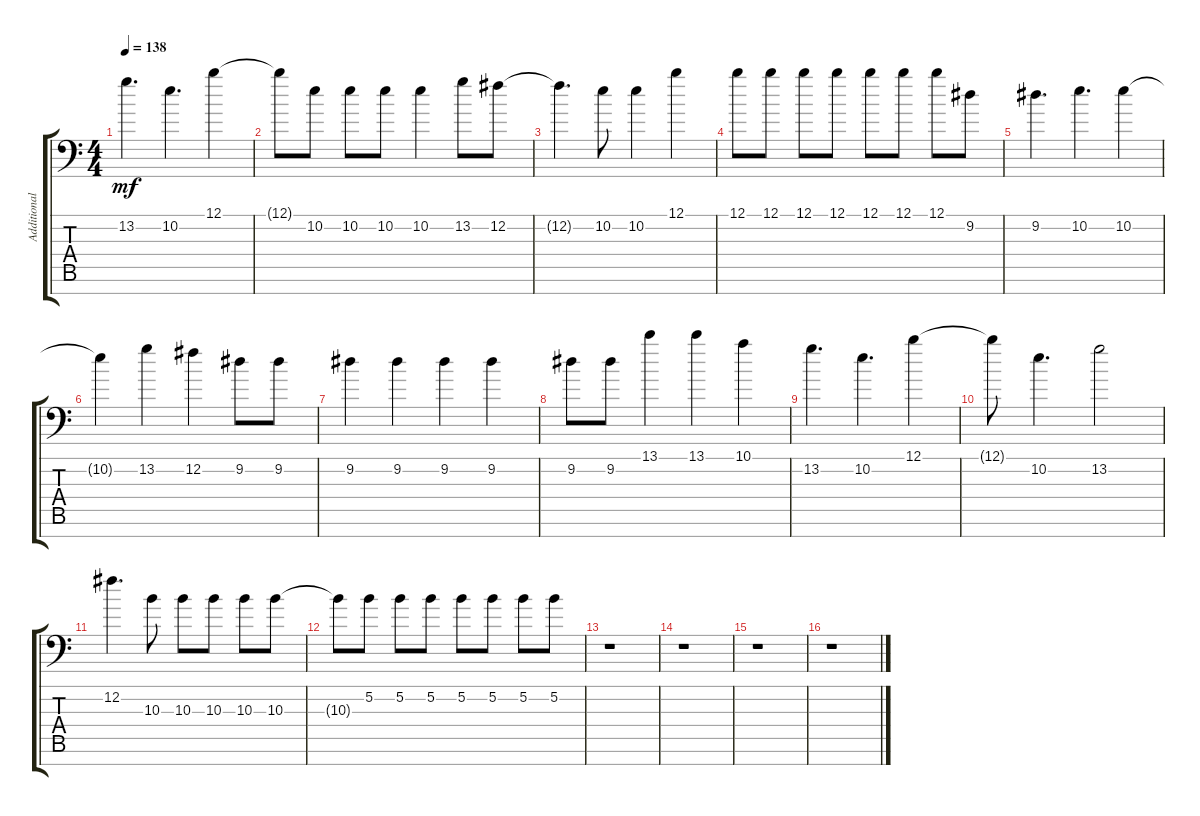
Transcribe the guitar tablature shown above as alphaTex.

\track ("Additional Guitar" "Additional") {instrument distortionguitar}
\staff {score tabs}
\tuning (B3 Gb3 Db3 A2 E2 B1 E1) {hide}
\ts (4 4)
\tempo 138
\clef f4
\ks c
13.2.4{d dy mf} 10.2.4{d} 12.1.4 |
12.1{t}.8 10.2.8 10.2.8 10.2.8 10.2.4 13.2.8 12.2.8 |
12.2{t}.4{d} 10.2.8 10.2.4 12.1.4 |
12.1.8 12.1.8 12.1.8 12.1.8 12.1.8 12.1.8 12.1.8 9.2.8 |
9.2.4{d} 10.2.4{d} 10.2.4 |
10.2{t}.4 13.2.4 12.2.4 9.2.8 9.2.8 |
9.2.4 9.2.4 9.2.4 9.2.4 |
9.2.8 9.2.8 13.1.4 13.1.4 10.1.4 |
13.2.4{d} 10.2.4{d} 12.1.4 |
12.1{t}.8 10.2.4{d} 13.2.2 |
12.2.4{d} 10.3.8 10.3.8 10.3.8 10.3.8 10.3.8 |
10.3{t}.8 5.2.8 5.2.8 5.2.8 5.2.8 5.2.8 5.2.8 5.2.8 |
r.1 |
r.1 |
r.1 |
r.1
